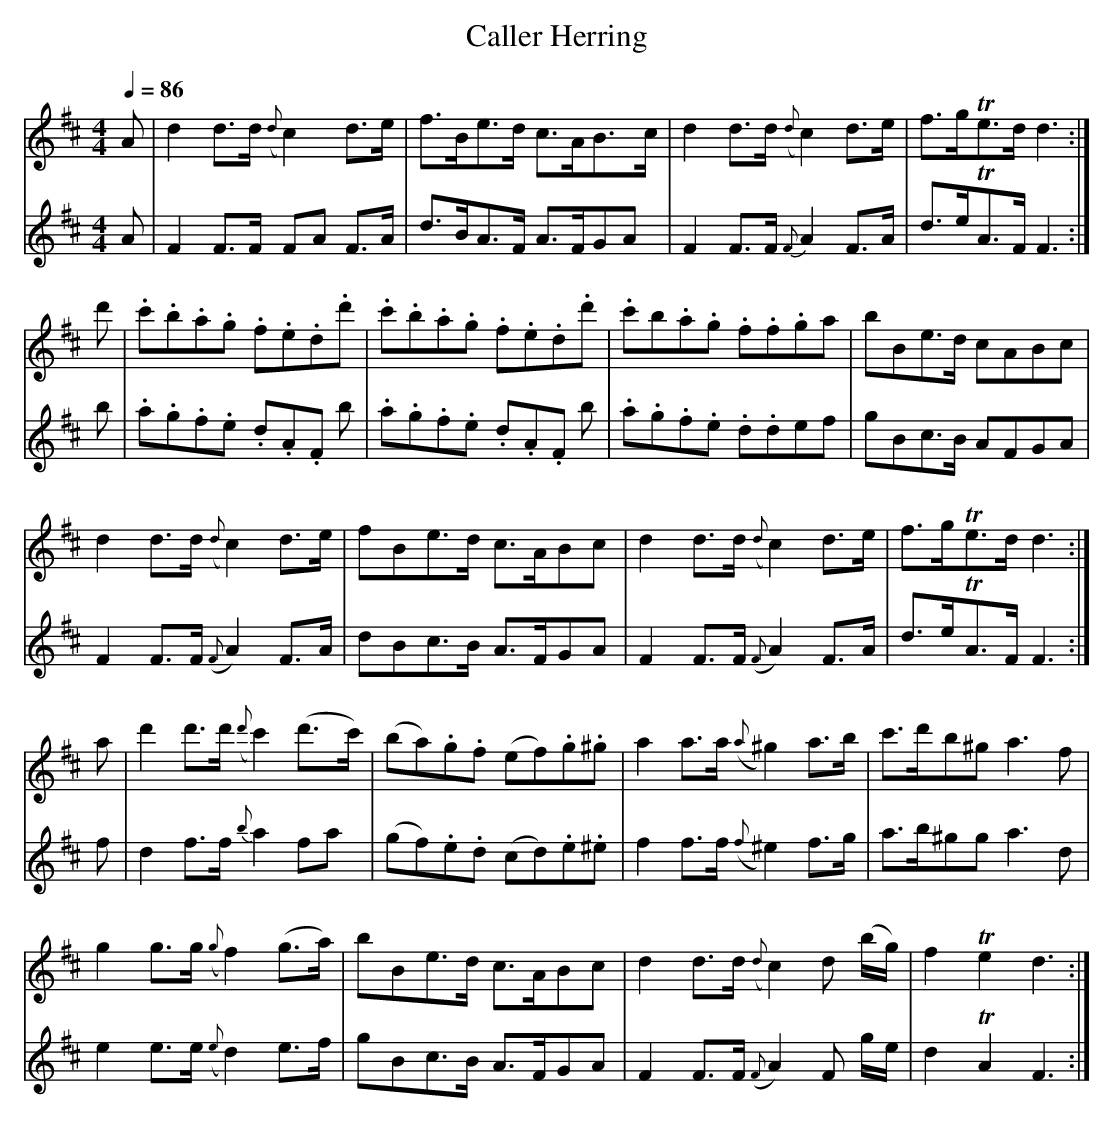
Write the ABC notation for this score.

X:1
T:Caller Herring
M:4/4
L:1/8
Q:1/4=86
K:D
[V:1] A | d2  d>d    ({d}c2)  d>e   |f>Be>d     c>AB>c  |d2d>d ({d}c2)  d>e     |f>gTe>d  d3 :|
[V:2] A | F2  F>F        FA   F>A   |d>BA>F     A>FGA   |F2F>F  {F}A2   F>A     |d>eTA>F  F3 :|
[V:1] d'|.c'.b.a.g     .f.e.d.d'   |.c'.b.a.g .f.e.d.d'|.c'b.a.g  .f.f.ga       |bBe>d    cABc|
[V:2] b |.a.g.f.e      .d.A.F b    |.a.g.f.e  .d.A.F b |.a.g.f.e  .d.def        |gBc>B    AFGA|
[V:1]     d2  d>d    ({d}c2)  d>e   |fBe>d      c>ABc   |d2d>d ({d}c2)  d>e     |f>gTe>d  d3 :|
[V:2]     F2  F>F    ({F}A2)  F>A   |dBc>B      A>FGA   |F2F>F ({F}A2)  F>A     |d>eTA>F  F3 :|
[V:1] a | d'2 d'>d' ({d'}c'2)(d'>c')|(ba).g.f  (ef).g.^g|a2a>a ({a}^g2) a>b     |c'>d'b^g a3 f|
[V:2] f | d2  f>f     {b}a2   fa    |(gf).e.d  (cd).e.^e|f2f>f ({f}^e2) f>g     |a>b^gg   a3 d|
[V:1]     g2  g>g    ({g}f2) (g>a)  |bBe>d      c>ABc   |d2d>d ({d}c2)  d (b/g/)|f2Te2    d3 :|
[V:2]     e2  e>e    ({e}d2)  e>f   |gBc>B      A>FGA   |F2F>F ({F}A2)  F  g/e/ |d2TA2    F3 :|
